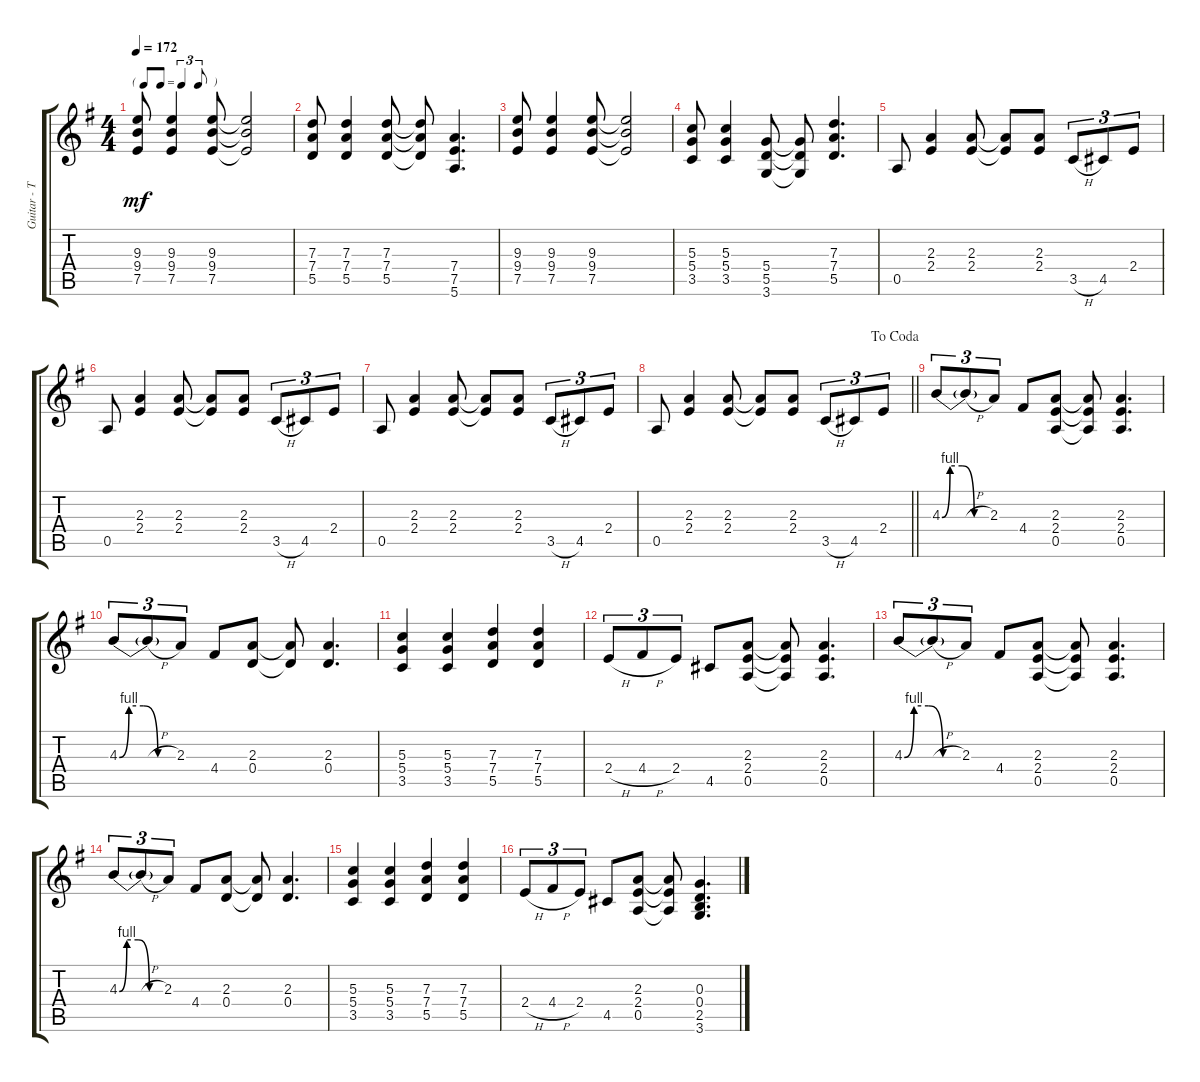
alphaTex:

\track ("Guitar - Tom Scholz" "Guitar - T") {instrument overdrivenguitar}
\staff {score tabs}
\tuning (E4 B3 G3 D3 A2 E2) {hide}
\ts (4 4)
\tf triplet8th
\tempo 172
\clef g2
\ks g
(9.3 9.4 7.5).8{dy mf} (9.3 9.4 7.5).4 (9.3 9.4 7.5).8 (9.3{t} 9.4{t} 7.5{t}).2 |
(7.3 7.4 5.5).8 (7.3 7.4 5.5).4 (7.3 7.4 5.5).8 (7.3{t} 7.4{t} 5.5{t}).8 (7.4 7.5 5.6).4{d} |
(9.3 9.4 7.5).8 (9.3 9.4 7.5).4 (9.3 9.4 7.5).8 (9.3{t} 9.4{t} 7.5{t}).2 |
(5.3 5.4 3.5).8 (5.3 5.4 3.5).4 (5.4 5.5 3.6).8 (5.4{t} 5.5{t} 3.6{t}).8 (7.3 7.4 5.5).4{d} |
0.5.8 (2.3 2.4).4 (2.3 2.4).8 (2.3{t} 2.4{t}).8 (2.3 2.4).8 3.5{h}.8{tu (3 2)} 4.5.8{tu (3 2)} 2.4.8{tu (3 2)} |
0.5.8 (2.3 2.4).4 (2.3 2.4).8 (2.3{t} 2.4{t}).8 (2.3 2.4).8 3.5{h}.8{tu (3 2)} 4.5.8{tu (3 2)} 2.4.8{tu (3 2)} |
0.5.8 (2.3 2.4).4 (2.3 2.4).8 (2.3{t} 2.4{t}).8 (2.3 2.4).8 3.5{h}.8{tu (3 2)} 4.5.8{tu (3 2)} 2.4.8{tu (3 2)} |
\jump dacoda
\barLineRight lightlight
0.5.8 (2.3 2.4).4 (2.3 2.4).8 (2.3{t} 2.4{t}).8 (2.3 2.4).8 3.5{h}.8{tu (3 2)} 4.5.8{tu (3 2)} 2.4.8{tu (3 2)} |
4.3{be (custom 0 0 10 4 25 4 40 0 60 0)}.8{tu (3 2)} 4.3{h t}.8{tu (3 2)} 2.3.8{tu (3 2)} 4.4.8 (2.3 2.4 0.5).8 (2.3{t} 2.4{t} 0.5{t}).8 (2.3 2.4 0.5).4{d} |
4.3{be (custom 0 0 10 4 25 4 40 0 60 0)}.8{tu (3 2)} 4.3{h t}.8{tu (3 2)} 2.3.8{tu (3 2)} 4.4.8 (2.3 0.4).8 (2.3{t} 0.4{t}).8 (2.3 0.4).4{d} |
(5.3 5.4 3.5).4 (5.3 5.4 3.5).4 (7.3 7.4 5.5).4 (7.3 7.4 5.5).4 |
2.4{h}.8{tu (3 2)} 4.4{h}.8{tu (3 2)} 2.4.8{tu (3 2)} 4.5.8 (2.3 2.4 0.5).8 (2.3{t} 2.4{t} 0.5{t}).8 (2.3 2.4 0.5).4{d} |
4.3{be (custom 0 0 10 4 25 4 40 0 60 0)}.8{tu (3 2)} 4.3{h t}.8{tu (3 2)} 2.3.8{tu (3 2)} 4.4.8 (2.3 2.4 0.5).8 (2.3{t} 2.4{t} 0.5{t}).8 (2.3 2.4 0.5).4{d} |
4.3{be (custom 0 0 10 4 25 4 40 0 60 0)}.8{tu (3 2)} 4.3{h t}.8{tu (3 2)} 2.3.8{tu (3 2)} 4.4.8 (2.3 0.4).8 (2.3{t} 0.4{t}).8 (2.3 0.4).4{d} |
(5.3 5.4 3.5).4 (5.3 5.4 3.5).4 (7.3 7.4 5.5).4 (7.3 7.4 5.5).4 |
2.4{h}.8{tu (3 2)} 4.4{h}.8{tu (3 2)} 2.4.8{tu (3 2)} 4.5.8 (2.3 2.4 0.5).8 (2.3{t} 2.4{t} 0.5{t}).8 (0.3 0.4 2.5 3.6).4{d}
